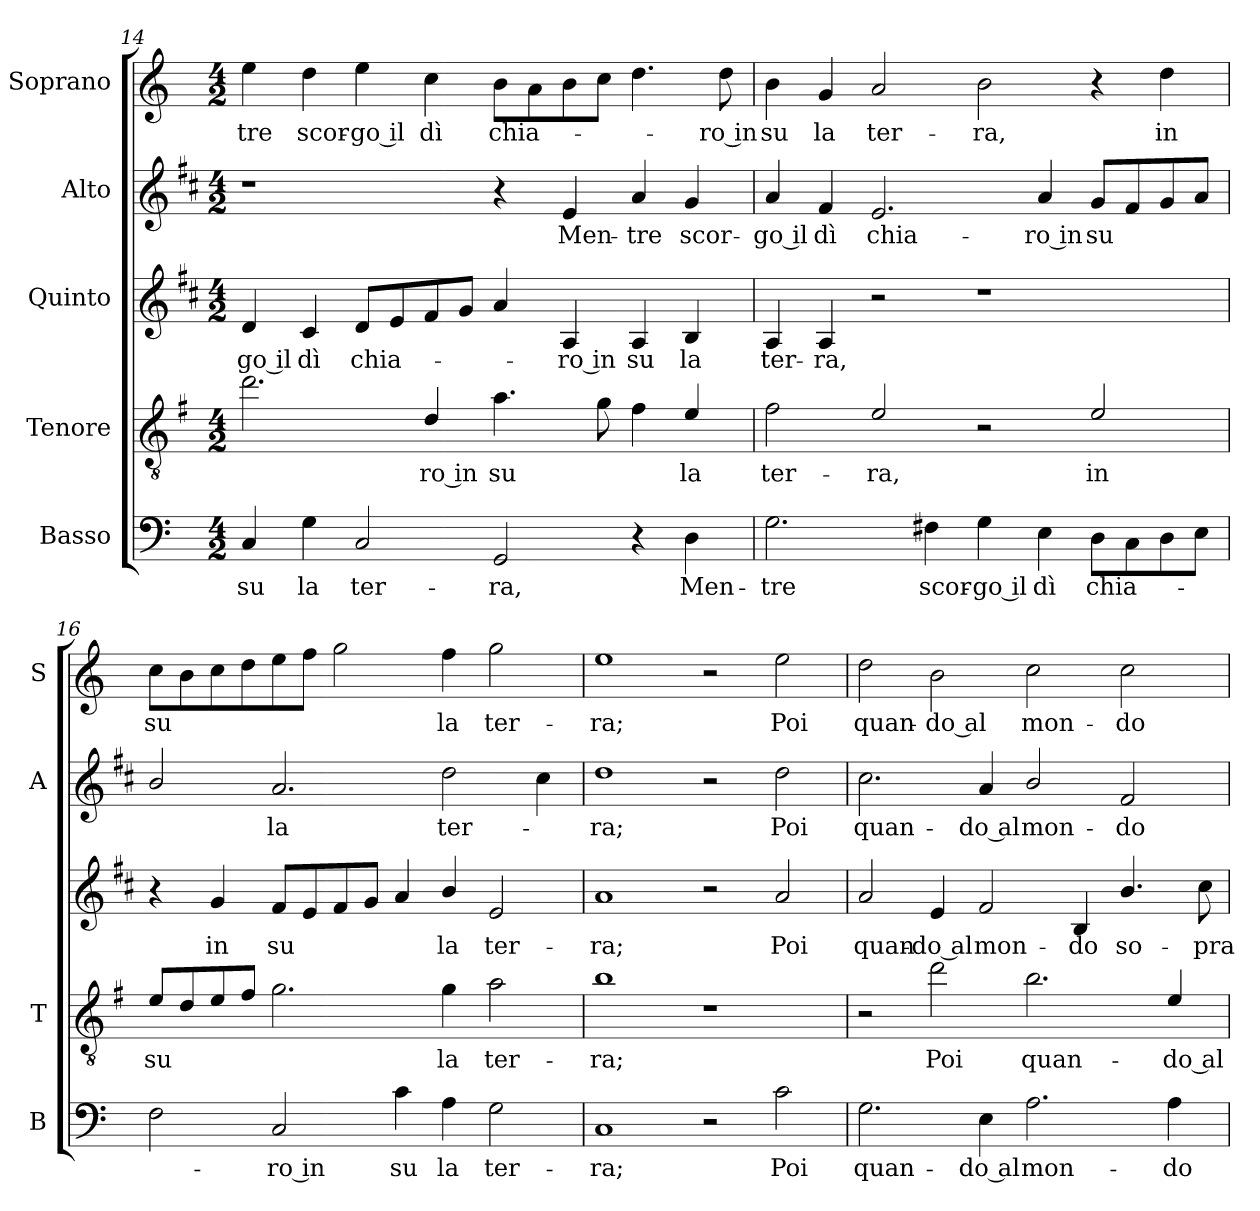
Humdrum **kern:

**kern	**text	**kern	**text	**kern	**text	**kern	**text	**kern	**text
*part5	*part5	*part4	*part4	*part3	*part3	*part2	*part2	*part1	*part1
*staff5	*staff5	*staff4	*staff4	*staff3	*staff3	*staff2	*staff2	*staff1	*staff1
*I"Basso	*	*I"Tenore	*	*I"Quinto	*	*I"Alto	*	*I"Soprano	*
*I'B	*	*I'T	*	*	*	*I'A	*	*I'S	*
*clefF4	*	*clefGv2	*	*clefG2	*	*clefG2	*	*clefG2	*
*	*	*ITrd4c7	*	*ITrd1c2	*	*ITrd1c2	*	*	*
*k[]	*	*k[]	*	*k[]	*	*k[]	*	*k[]	*
*C:	*	*C:	*	*C:	*	*C:	*	*C:	*
*M4/2	*	*M4/2	*	*M4/2	*	*M4/2	*	*M4/2	*
=14	=14	=14	=14	=14	=14	=14	=14	=14	=14
!	!LO:LY:b	!	!	!	!LO:LY:b	!	!	!	!LO:LY:b
4C/	su	2.g\	.	4c/	-go il	1r	.	4ee\	-tre
!	!LO:LY:b	!	!	!	!LO:LY:b	!	!	!	!LO:LY:b
4G\	la	.	.	4B/	dì	.	.	4dd\	scor-
!	!LO:LY:b	!	!	!	!LO:LY:b	!	!	!	!LO:LY:b
2C/	ter-	.	.	8c/L	chia-	.	.	4ee\	-go il
.	.	.	.	8d/	.	.	.	.	.
!	!	!	!LO:LY:b	!	!	!	!	!	!LO:LY:b
.	.	4G/	-ro in	8e/	.	.	.	4cc\	dì
.	.	.	.	8f/J	.	.	.	.	.
!	!LO:LY:b	!	!LO:LY:b	!	!	!	!	!	!LO:LY:b
2GG/	-ra,	4.d\	su	4g/	.	4r	.	8b\L	chia-
.	.	.	.	.	.	.	.	8a\	.
!	!	!	!	!	!LO:LY:b	!	!LO:LY:b	!	!
.	.	.	.	4G/	-ro in	4d/	Men-	8b\	.
.	.	8c\	.	.	.	.	.	8cc\J	.
!	!	!	!	!	!LO:LY:b	!	!LO:LY:b	!	!
4r	.	4B\	.	4G/	su	4g/	-tre	4.dd\	.
!	!LO:LY:b	!	!LO:LY:b	!	!LO:LY:b	!	!LO:LY:b	!	!
4D\	Men-	4A/	la	4A/	la	4f/	scor-	.	.
!	!	!	!	!	!	!	!	!	!LO:LY:b
.	.	.	.	.	.	.	.	8dd\	-ro in
!!LO:LB:g=z
=15	=15	=15	=15	=15	=15	=15	=15	=15	=15
!	!LO:LY:b	!	!LO:LY:b	!	!LO:LY:b	!	!LO:LY:b	!	!LO:LY:b
2.G\	-tre	2B\	ter-	4G/	ter-	4g/	-go il	4b\	su
!	!	!	!	!	!LO:LY:b	!	!LO:LY:b	!	!LO:LY:b
.	.	.	.	4G/	-ra,	4e/	dì	4g/	la
!	!	!	!LO:LY:b	!	!	!	!LO:LY:b	!	!LO:LY:b
.	.	2A/	-ra,	2r	.	2.d/	chia-	2a/	ter-
!	!LO:LY:b	!	!	!	!	!	!	!	!
4F#X\	scor-	.	.	.	.	.	.	.	.
!	!LO:LY:b	!	!	!	!	!	!	!	!LO:LY:b
4G\	-go il	2r	.	1r	.	.	.	2b\	-ra,
!	!LO:LY:b	!	!	!	!	!	!LO:LY:b	!	!
4E\	dì	.	.	.	.	4g/	-ro in	.	.
!	!LO:LY:b	!	!LO:LY:b	!	!	!	!LO:LY:b	!	!
8D\L	chia-	2A/	in	.	.	8f/L	su	4r	.
8C\	.	.	.	.	.	8e/	.	.	.
!	!	!	!	!	!	!	!	!	!LO:LY:b
8D\	.	.	.	.	.	8f/	.	4dd\	in
8E\J	.	.	.	.	.	8g/J	.	.	.
=16	=16	=16	=16	=16	=16	=16	=16	=16	=16
!	!	!	!LO:LY:b	!	!	!	!	!	!LO:LY:b
2F\	.	8A/L	su	4r	.	2a/	.	8cc\L	su
.	.	8G/	.	.	.	.	.	8b\	.
!	!	!	!	!	!LO:LY:b	!	!	!	!
.	.	8A/	.	4f/	in	.	.	8cc\	.
.	.	8B/J	.	.	.	.	.	8dd\	.
!	!LO:LY:b	!	!	!	!LO:LY:b	!	!LO:LY:b	!	!
2C/	-ro in	2.c\	.	8e/L	su	2.g/	la	8ee\	.
.	.	.	.	8d/	.	.	.	8ff\J	.
.	.	.	.	8e/	.	.	.	2gg\	.
.	.	.	.	8f/J	.	.	.	.	.
!	!LO:LY:b	!	!	!	!	!	!	!	!
4c\	su	.	.	4g/	.	.	.	.	.
!	!LO:LY:b	!	!LO:LY:b	!	!LO:LY:b	!	!LO:LY:b	!	!LO:LY:b
4A\	la	4c\	la	4a/	la	2cc\	ter-	4ff\	la
!	!LO:LY:b	!	!LO:LY:b	!	!LO:LY:b	!	!	!	!LO:LY:b
2G\	ter-	2d\	ter-	2d/	ter-	.	.	2gg\	ter-
.	.	.	.	.	.	4b\	.	.	.
=17	=17	=17	=17	=17	=17	=17	=17	=17	=17
!	!LO:LY:b	!	!LO:LY:b	!	!LO:LY:b	!	!LO:LY:b	!	!LO:LY:b
1C	-ra;	1e	-ra;	1g	-ra;	1cc	-ra;	1ee	-ra;
2r	.	1r	.	2r	.	2r	.	2r	.
!	!LO:LY:b	!	!	!	!LO:LY:b	!	!LO:LY:b	!	!LO:LY:b
2c\	Poi	.	.	2g/	Poi	2cc\	Poi	2ee\	Poi
=18	=18	=18	=18	=18	=18	=18	=18	=18	=18
!	!LO:LY:b	!	!	!	!LO:LY:b	!	!LO:LY:b	!	!LO:LY:b
2.G\	quan-	2r	.	2g/	quan-	2.b\	quan-	2dd\	quan-
!	!	!	!LO:LY:b	!	!LO:LY:b	!	!	!	!LO:LY:b
.	.	2g\	Poi	4d/	-do al	.	.	2b\	-do al
!	!LO:LY:b	!	!	!	!LO:LY:b	!	!LO:LY:b	!	!
4E\	-do al	.	.	2e/	mon-	4g/	-do al	.	.
!	!LO:LY:b	!	!LO:LY:b	!	!	!	!LO:LY:b	!	!LO:LY:b
2.A\	mon-	2.e\	quan-	.	.	2a/	mon-	2cc\	mon-
!	!	!	!	!	!LO:LY:b	!	!	!	!
.	.	.	.	4A/	-do	.	.	.	.
!	!	!	!	!	!LO:LY:b	!	!LO:LY:b	!	!LO:LY:b
.	.	.	.	4.a/	so-	2e/	-do	2cc\	-do
!	!LO:LY:b	!	!LO:LY:b	!	!	!	!	!	!
4A\	-do	4A/	-do al	.	.	.	.	.	.
!	!	!	!	!	!LO:LY:b	!	!	!	!
.	.	.	.	8b\	-pra-	.	.	.	.
=	=	=	=	=	=	=	=	=	=
*-	*-	*-	*-	*-	*-	*-	*-	*-	*-
